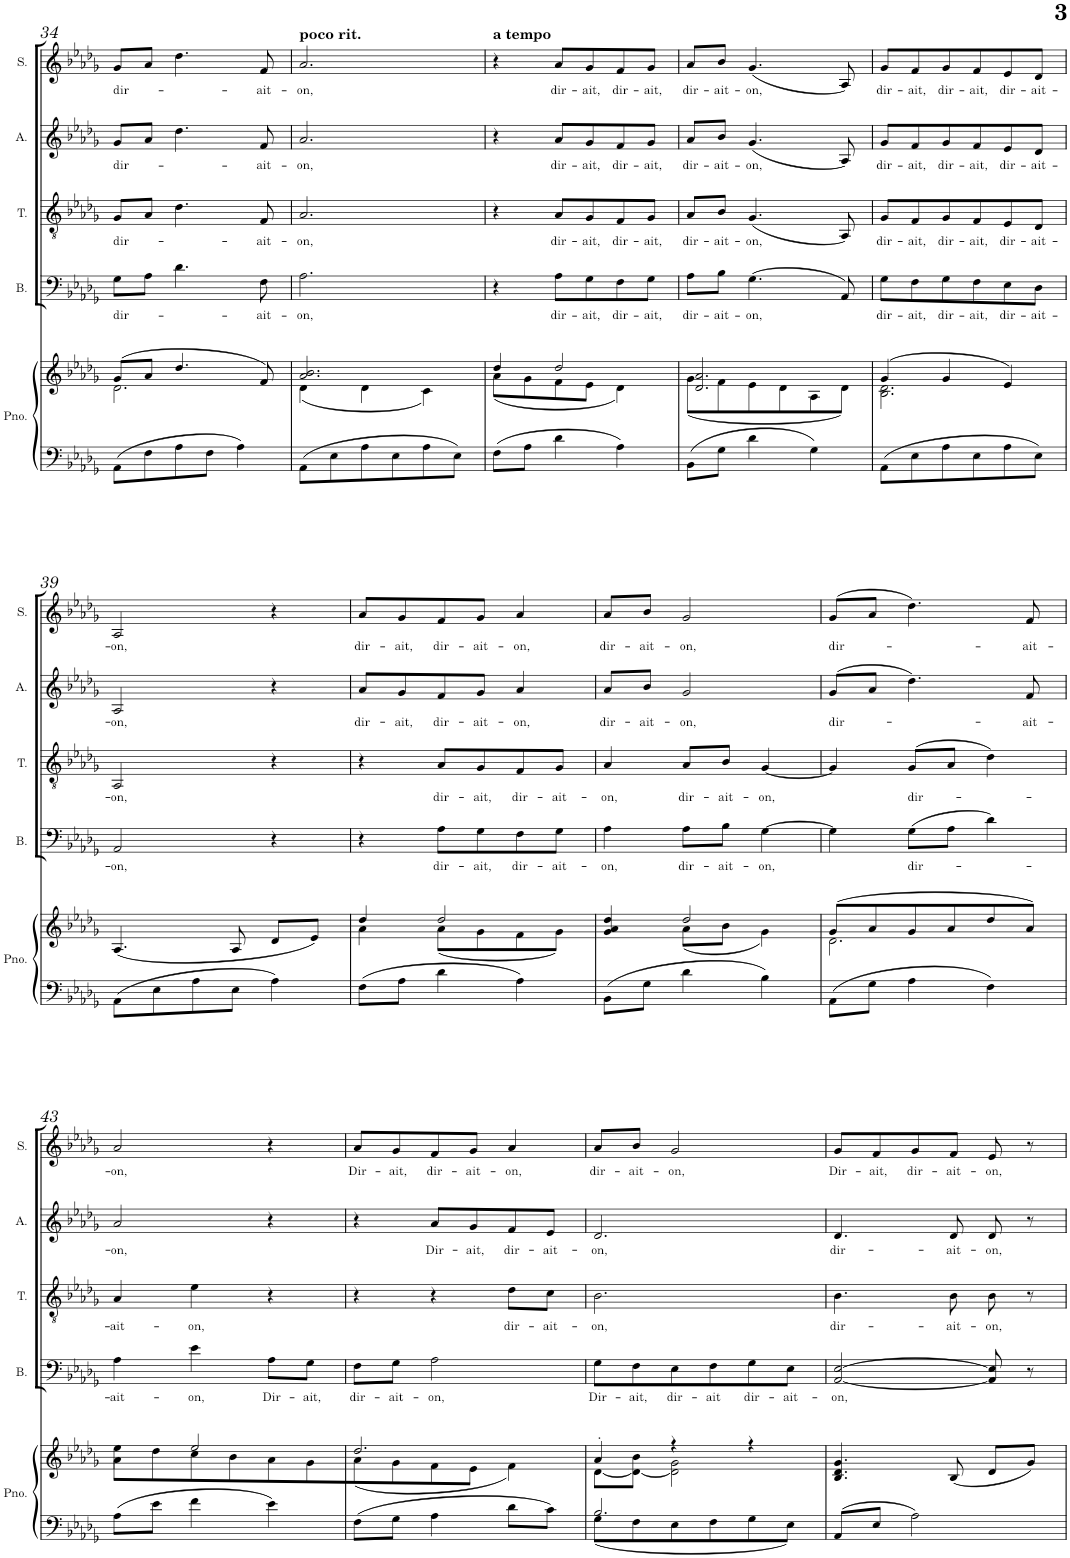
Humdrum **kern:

**kern	**kern	**kern	**text	**kern	**text	**kern	**text	**kern	**text
*part5	*part5	*part4	*part4	*part3	*part3	*part2	*part2	*part1	*part1
*staff6	*staff5	*staff4	*staff4	*staff3	*staff3	*staff2	*staff2	*staff1	*staff1
*I"Piano	*	*I"Bass	*	*I"Tenor	*	*I"Alto	*	*I"Soprano	*
*I'Pno.	*	*I'B.	*	*I'T.	*	*I'A.	*	*I'S.	*
!!LO:PB:g=z
*clefF4	*clefG2	*clefF4	*	*clefGv2	*	*clefG2	*	*clefG2	*
*k[b-e-a-d-g-]	*k[b-e-a-d-g-]	*k[b-e-a-d-g-]	*	*k[b-e-a-d-g-]	*	*k[b-e-a-d-g-]	*	*k[b-e-a-d-g-]	*
*M3/4	*M3/4	*M3/4	*	*M3/4	*	*M3/4	*	*M3/4	*
=34	=34	=34	=34	=34	=34	=34	=34	=34	=34
*	*^	*	*	*	*	*	*	*	*
!	!	!	!	!LO:LY:b	!	!LO:LY:b	!	!LO:LY:b	!	!LO:LY:b
8AA-\L	(8g-/L	2.d-\	8G-\L	dir-	8G-/L	dir-	8g-/L	dir-	8g-/L	dir-
8F\	8a-/J	.	8A-\J	.	8A-/J	.	8a-/J	.	8a-/J	.
8A-\	4.dd-/	.	4.d-\	.	4.d-\	.	4.dd-\	.	4.dd-\	.
8F\J	.	.	.	.	.	.	.	.	.	.
4A-\	.	.	.	.	.	.	.	.	.	.
!	!	!	!	!LO:LY:b	!	!LO:LY:b	!	!LO:LY:b	!	!LO:LY:b
.	8f/)	.	8F\	-ait-	8F/	-ait-	8f/	-ait-	8f/	-ait-
=35	=35	=35	=35	=35	=35	=35	=35	=35	=35	=35
!	!	!	!	!	!	!	!	!	!LO:TX:a:B:t=poco rit.	!
!	!	!	!	!LO:LY:b	!	!LO:LY:b	!	!LO:LY:b	!	!LO:LY:b
8AA-\L	2.a-/ 2.b-/	(4d-\	2.A-\	-on,	2.A-/	-on,	2.a-/	-on,	2.a-/	-on,
8E-\	.	.	.	.	.	.	.	.	.	.
8A-\	.	4d-\	.	.	.	.	.	.	.	.
8E-\	.	.	.	.	.	.	.	.	.	.
8A-\	.	4c\)	.	.	.	.	.	.	.	.
8E-\J	.	.	.	.	.	.	.	.	.	.
=36	=36	=36	=36	=36	=36	=36	=36	=36	=36	=36
!	!	!	!	!	!	!	!	!	!LO:TX:a:B:t=a tempo	!
8F\L	4dd-/	(8a-\L	4r	.	4r	.	4r	.	4r	.
8A-\J	.	8g-\	.	.	.	.	.	.	.	.
!	!	!	!	!LO:LY:b	!	!LO:LY:b	!	!LO:LY:b	!	!LO:LY:b
4d-\	2dd-/	8f\	8A-\L	dir-	8A-/L	dir-	8a-/L	dir-	8a-/L	dir-
!	!	!	!	!LO:LY:b	!	!LO:LY:b	!	!LO:LY:b	!	!LO:LY:b
.	.	8e-\J	8G-\	-ait,	8G-/	-ait,	8g-/	-ait,	8g-/	-ait,
!	!	!	!	!LO:LY:b	!	!LO:LY:b	!	!LO:LY:b	!	!LO:LY:b
4A-\	.	4d-\)	8F\	dir-	8F/	dir-	8f/	dir-	8f/	dir-
!	!	!	!	!LO:LY:b	!	!LO:LY:b	!	!LO:LY:b	!	!LO:LY:b
.	.	.	8G-\J	-ait,	8G-/J	-ait,	8g-/J	-ait,	8g-/J	-ait,
=37	=37	=37	=37	=37	=37	=37	=37	=37	=37	=37
!	!	!	!	!LO:LY:b	!	!LO:LY:b	!	!LO:LY:b	!	!LO:LY:b
8BB-\L	2.d-/ 2.a-/	(8g-\L	8A-\L	dir-	8A-/L	dir-	8a-/L	dir-	8a-/L	dir-
!	!	!	!	!LO:LY:b	!	!LO:LY:b	!	!LO:LY:b	!	!LO:LY:b
8G-\J	.	8f\	8B-\J	-ait-	8B-/J	-ait-	8b-/J	-ait-	8b-/J	-ait-
!	!	!	!	!LO:LY:b	!	!LO:LY:b	!	!LO:LY:b	!	!LO:LY:b
4d-\	.	8e-\	(4.G-\	-on,	(4.G-/	-on,	(4.g-/	-on,	(4.g-/	-on,
.	.	8d-\	.	.	.	.	.	.	.	.
4G-\	.	8A-\	.	.	.	.	.	.	.	.
.	.	8d-\J)	8AA-/)	.	8AA-/)	.	8A-/)	.	8A-/)	.
=38	=38	=38	=38	=38	=38	=38	=38	=38	=38	=38
!	!	!	!	!LO:LY:b	!	!LO:LY:b	!	!LO:LY:b	!	!LO:LY:b
8AA-\L	(4g-/	2.B-\ 2.d-\	8G-\L	dir-	8G-/L	dir-	8g-/L	dir-	8g-/L	dir-
!	!	!	!	!LO:LY:b	!	!LO:LY:b	!	!LO:LY:b	!	!LO:LY:b
8E-\	.	.	8F\	-ait,	8F/	-ait,	8f/	-ait,	8f/	-ait,
!	!	!	!	!LO:LY:b	!	!LO:LY:b	!	!LO:LY:b	!	!LO:LY:b
8A-\	4g-/	.	8G-\	dir-	8G-/	dir-	8g-/	dir-	8g-/	dir-
!	!	!	!	!LO:LY:b	!	!LO:LY:b	!	!LO:LY:b	!	!LO:LY:b
8E-\	.	.	8F\	-ait,	8F/	-ait,	8f/	-ait,	8f/	-ait,
!	!	!	!	!LO:LY:b	!	!LO:LY:b	!	!LO:LY:b	!	!LO:LY:b
8A-\	4e-/)	.	8E-\	dir-	8E-/	dir-	8e-/	dir-	8e-/	dir-
!	!	!	!	!LO:LY:b	!	!LO:LY:b	!	!LO:LY:b	!	!LO:LY:b
8E-\J	.	.	8D-\J	-ait-	8D-/J	-ait-	8d-/J	-ait-	8d-/J	-ait-
*	*v	*v	*	*	*	*	*	*	*	*
!!LO:LB:g=z
=39	=39	=39	=39	=39	=39	=39	=39	=39	=39
!	!	!	!LO:LY:b	!	!LO:LY:b	!	!LO:LY:b	!	!LO:LY:b
8AA-\L	(4.A-/	2AA-/	-on,	2AA-/	-on,	2A-/	-on,	2A-/	-on,
8E-\	.	.	.	.	.	.	.	.	.
8A-\	.	.	.	.	.	.	.	.	.
8E-\J	8A-/	.	.	.	.	.	.	.	.
4A-\	8d-/L	4r	.	4r	.	4r	.	4r	.
.	8e-/J)	.	.	.	.	.	.	.	.
=40	=40	=40	=40	=40	=40	=40	=40	=40	=40
*	*^	*	*	*	*	*	*	*	*
!	!	!	!	!	!	!	!	!LO:LY:b	!	!LO:LY:b
8F\L	4dd-/	4a-\	4r	.	4r	.	8a-/L	dir-	8a-/L	dir-
!	!	!	!	!	!	!	!	!LO:LY:b	!	!LO:LY:b
8A-\J	.	.	.	.	.	.	8g-/	-ait,	8g-/	-ait,
!	!	!	!	!LO:LY:b	!	!LO:LY:b	!	!LO:LY:b	!	!LO:LY:b
4d-\	2dd-/	(8a-\L	8A-\L	dir-	8A-/L	dir-	8f/	dir-	8f/	dir-
!	!	!	!	!LO:LY:b	!	!LO:LY:b	!	!LO:LY:b	!	!LO:LY:b
.	.	8g-\	8G-\	-ait,	8G-/	-ait,	8g-/J	-ait-	8g-/J	-ait-
!	!	!	!	!LO:LY:b	!	!LO:LY:b	!	!LO:LY:b	!	!LO:LY:b
4A-\	.	8f\	8F\	dir-	8F/	dir-	4a-/	-on,	4a-/	-on,
!	!	!	!	!LO:LY:b	!	!LO:LY:b	!	!	!	!
.	.	8g-\J)	8G-\J	-ait-	8G-/J	-ait-	.	.	.	.
=41	=41	=41	=41	=41	=41	=41	=41	=41	=41	=41
!	!	!	!	!LO:LY:b	!	!LO:LY:b	!	!LO:LY:b	!	!LO:LY:b
8BB-\L	4g-/ 4a-/ 4dd-/	4ryy	4A-\	-on,	4A-/	-on,	8a-/L	dir-	8a-/L	dir-
!	!	!	!	!	!	!	!	!LO:LY:b	!	!LO:LY:b
8G-\J	.	.	.	.	.	.	8b-/J	-ait-	8b-/J	-ait-
!	!	!	!	!LO:LY:b	!	!LO:LY:b	!	!LO:LY:b	!	!LO:LY:b
4d-\	2dd-/	(8a-\L	8A-\L	dir-	8A-/L	dir-	2g-/	-on,	2g-/	-on,
!	!	!	!	!LO:LY:b	!	!LO:LY:b	!	!	!	!
.	.	8b-\J	8B-\J	-ait-	8B-/J	-ait-	.	.	.	.
!	!	!	!	!LO:LY:b	!	!LO:LY:b	!	!	!	!
4B-\	.	4g-\)	[4G-\	-on,	[4G-/	-on,	.	.	.	.
=42	=42	=42	=42	=42	=42	=42	=42	=42	=42	=42
!	!	!	!	!	!	!	!	!LO:LY:b	!	!LO:LY:b
8AA-\L	(8g-/L	2.d-\	4G-\]	.	4G-/]	.	(8g-/L	dir-	(8g-/L	dir-
8G-\J	8a-/	.	.	.	.	.	8a-/J	.	8a-/J	.
!	!	!	!	!LO:LY:b	!	!LO:LY:b	!	!	!	!
4A-\	8g-/	.	(8G-\L	dir-	(8G-/L	dir-	4.dd-\)	.	4.dd-\)	.
.	8a-/	.	8A-\J	.	8A-/J	.	.	.	.	.
4F\	8dd-/	.	4d-\)	.	4d-\)	.	.	.	.	.
!	!	!	!	!	!	!	!	!LO:LY:b	!	!LO:LY:b
.	8a-/J)	.	.	.	.	.	8f/	-ait-	8f/	-ait-
!!LO:LB:g=z
=43	=43	=43	=43	=43	=43	=43	=43	=43	=43	=43
!	!	!	!	!LO:LY:b	!	!LO:LY:b	!	!LO:LY:b	!	!LO:LY:b
8A-\L	4ee-\	8a-\L	4A-\	-ait-	4A-/	-ait-	2a-/	-on,	2a-/	-on,
8e-\J	.	8dd-\	.	.	.	.	.	.	.	.
!	!	!	!	!LO:LY:b	!	!LO:LY:b	!	!	!	!
4f\	2ee-/	8cc\	4e-\	-on,	4e-\	-on,	.	.	.	.
.	.	8b-\	.	.	.	.	.	.	.	.
!	!	!	!	!LO:LY:b	!	!	!	!	!	!
4e-\	.	8a-\	8A-\L	Dir-	4r	.	4r	.	4r	.
!	!	!	!	!LO:LY:b	!	!	!	!	!	!
.	.	8g-\	8G-\J	-ait,	.	.	.	.	.	.
=44	=44	=44	=44	=44	=44	=44	=44	=44	=44	=44
!	!	!	!	!LO:LY:b	!	!	!	!	!	!LO:LY:b
8F\L	2.dd-/	(8a-\	8F\L	dir-	4r	.	4r	.	8a-/L	Dir-
!	!	!	!	!LO:LY:b	!	!	!	!	!	!LO:LY:b
8G-\J	.	8g-\	8G-\J	-ait-	.	.	.	.	8g-/	-ait,
!	!	!	!	!LO:LY:b	!	!	!	!LO:LY:b	!	!LO:LY:b
4A-\	.	8f\	2A-\	-on,	4r	.	8a-/L	Dir-	8f/	dir-
!	!	!	!	!	!	!	!	!LO:LY:b	!	!LO:LY:b
.	.	8e-\J	.	.	.	.	8g-/	-ait,	8g-/J	-ait-
!	!	!	!	!	!	!LO:LY:b	!	!LO:LY:b	!	!LO:LY:b
8d-\L	.	4f\)	.	.	8d-\L	dir-	8f/	dir-	4a-/	-on,
!	!	!	!	!	!	!LO:LY:b	!	!LO:LY:b	!	!
8c\J	.	.	.	.	8c\J	-ait-	8e-/J	-ait-	.	.
=45	=45	=45	=45	=45	=45	=45	=45	=45	=45	=45
*^	*	*	*	*	*	*	*	*	*	*
!	!	!	!	!	!LO:LY:b	!	!LO:LY:b	!	!LO:LY:b	!	!LO:LY:b
2.B-/	8G-\L	4a-'/	[8d-\L	8G-\L	Dir-	2.B-\	-on,	2.d-/	-on,	8a-/L	dir-
!	!	!	!	!	!LO:LY:b	!	!	!	!	!	!LO:LY:b
.	8F\	.	8d-\_ 8b-\J	8F\	-ait,	.	.	.	.	8b-/J	-ait-
!	!	!	!	!	!LO:LY:b	!	!	!	!	!	!LO:LY:b
.	8E-\	4r	2d-\] 2g-\	8E-\	dir-	.	.	.	.	2g-/	-on,
!	!	!	!	!	!LO:LY:b	!	!	!	!	!	!
.	8F\	.	.	8F\	-ait	.	.	.	.	.	.
!	!	!	!	!	!LO:LY:b	!	!	!	!	!	!
.	8G-\	4r	.	8G-\	dir-	.	.	.	.	.	.
!	!	!	!	!	!LO:LY:b	!	!	!	!	!	!
.	8E-\J	.	.	8E-\J	-ait-	.	.	.	.	.	.
*	*	*v	*v	*	*	*	*	*	*	*	*
=46	=46	=46	=46	=46	=46	=46	=46	=46	=46	=46
!	!	!	!	!LO:LY:b	!	!LO:LY:b	!	!LO:LY:b	!	!LO:LY:b
*v	*v	*	*	*	*	*	*	*	*	*
8AA-/L	4.B-/ 4.d-/ 4.g-/	[2AA-/ [2E-/	-on,	4.B-\	dir-	4.d-/	dir-	8g-/L	Dir-
!	!	!	!	!	!	!	!	!	!LO:LY:b
8E-/J	.	.	.	.	.	.	.	8f/	-ait,
!	!	!	!	!	!	!	!	!	!LO:LY:b
2A-\	.	.	.	.	.	.	.	8g-/	dir-
!	!	!	!	!	!LO:LY:b	!	!LO:LY:b	!	!LO:LY:b
.	(8B-/	.	.	8B-\	-ait-	8d-/	-ait-	8f/J	-ait-
!	!	!	!	!	!LO:LY:b	!	!LO:LY:b	!	!LO:LY:b
.	8d-/L	8AA-/] 8E-/]	.	8B-\	-on,	8d-/	-on,	8e-/	-on,
.	8g-/J)	8r	.	8r	.	8r	.	8r	.
=	=	=	=	=	=	=	=	=	=
*-	*-	*-	*-	*-	*-	*-	*-	*-	*-
